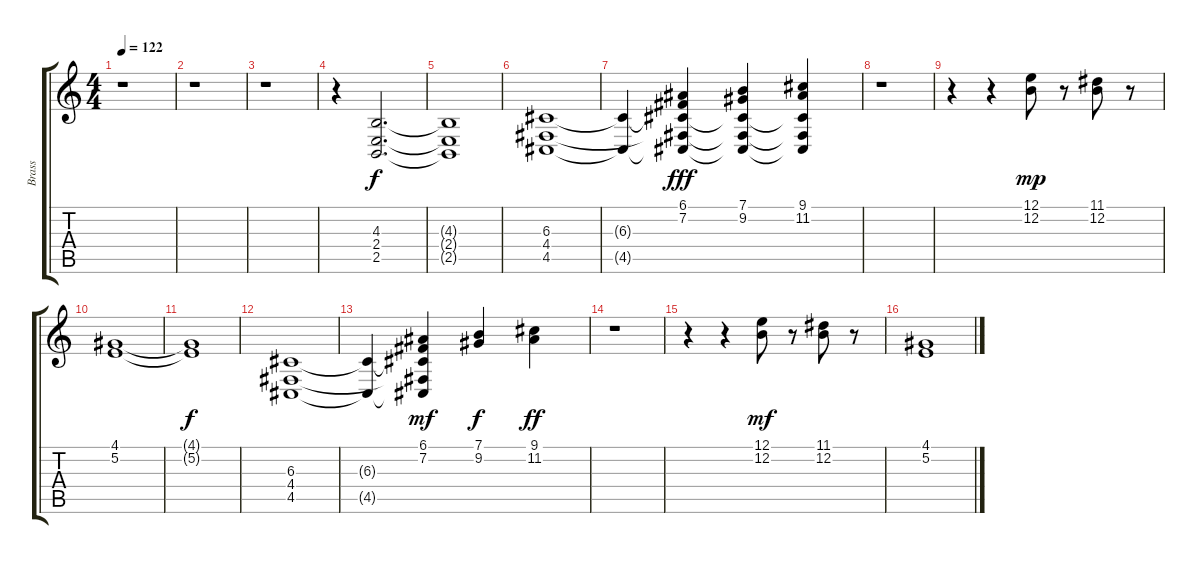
\track ("Brass" "Brass") {instrument trumpet}
\staff {score tabs}
\tuning (E4 B3 G3 D3 A2 E2) {hide}
\ts (4 4)
\tempo 122
\clef g2
\ks c
r.1{dy f} |
r.1 |
r.1 |
r.4 (4.3 2.4 2.5).2{d} |
(4.3{t} 2.4{t} 2.5{t}).1 |
(6.3 4.4 4.5).1 |
(6.3{t} 4.5{t}).4 (6.1 7.2 6.3{t} 4.4{t} 4.5{t}).4{dy fff} (7.1 9.2 6.3{t} 4.4{t} 4.5{t}).4 (9.1 11.2 6.3{t} 4.4{t} 4.5{t}).4 |
r.1 |
r.4 r.4 (12.1 12.2).8{dy mp volume 16} r.8 (11.1 12.2).8 r.8 |
(4.1 5.2).1{volume 10} |
(4.1{t} 5.2{t}).1{dy f} |
(6.3 4.4 4.5).1 |
(6.3{t} 4.5{t}).4 (6.1 7.2 6.3{t} 4.4{t} 4.5{t}).4{dy mf volume 16} (7.1 9.2).4{dy f} (9.1 11.2).4{dy ff} |
r.1 |
r.4 r.4 (12.1 12.2).8{dy mf} r.8 (11.1 12.2).8 r.8 |
(4.1 5.2).1
